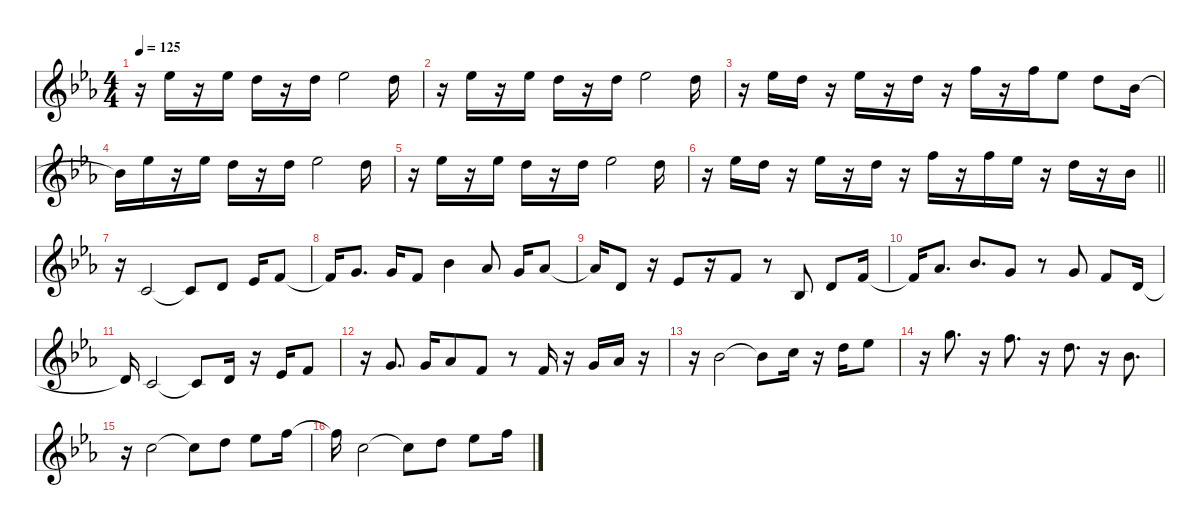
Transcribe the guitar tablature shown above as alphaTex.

\defaultSystemsLayout 4
\hideDynamics
\bracketExtendMode nobrackets
\singleTrackTrackNamePolicy hidden
\multiTrackTrackNamePolicy hidden
\firstSystemTrackNameMode fullname
\firstSystemTrackNameOrientation horizontal
\otherSystemsTrackNameOrientation horizontal
\track ("Accompagnement" "tpt.") {instrument trumpet}
\staff {score}
\tuning (E4 B3 G3 D3 A2 E2)
\ts (4 4)
\beaming (8 2 2 2 2)
\tempo 125
\clef g2
\ks eb
r.16{dy f instrument trumpet} 11.1{acc b}.16 r.16 11.1{acc b}.16 10.1{acc forcenatural}.16 r.16 10.1{acc forcenatural}.16 11.1{acc b}.2 10.1{acc forcenatural}.16 |
r.16 11.1{acc b}.16 r.16 11.1{acc b}.16 10.1{acc forcenatural}.16 r.16 10.1{acc forcenatural}.16 11.1{acc b}.2 10.1{acc forcenatural}.16 |
r.16 11.1{acc b}.16 10.1{acc forcenatural}.16 r.16 11.1{acc b}.16 r.16 10.1{acc forcenatural}.16 r.16 13.1{acc forcenatural}.16 r.16 13.1{acc forcenatural}.16 11.1{acc b}.8 10.1{acc forcenatural}.8 11.2{acc b}.16 |
11.2{t acc b}.16 11.1{acc b}.16 r.16 11.1{acc b}.16 10.1{acc forcenatural}.16 r.16 10.1{acc forcenatural}.16 11.1{acc b}.2 10.1{acc forcenatural}.16 |
r.16 11.1{acc b}.16 r.16 11.1{acc b}.16 10.1{acc forcenatural}.16 r.16 10.1{acc forcenatural}.16 11.1{acc b}.2 10.1{acc forcenatural}.16 |
\barLineRight lightlight
r.16 11.1{acc b}.16 10.1{acc forcenatural}.16 r.16 11.1{acc b}.16 r.16 10.1{acc forcenatural}.16 r.16 13.1{acc forcenatural}.16 r.16 13.1{acc forcenatural}.16 11.1{acc b}.16 r.16 10.1{acc forcenatural}.16 r.16 11.2{acc b}.16 |
r.16 10.4{acc forcenatural}.2 10.4{t acc forcenatural}.8 12.4{acc forcenatural}.8 13.4{acc b}.16 10.3{acc forcenatural}.8 |
10.3{t acc forcenatural}.16 12.3{acc forcenatural}.8{d} 12.3{acc forcenatural}.16 10.3{acc forcenatural}.8 11.2{acc b}.4 9.2{acc b}.8 8.2{acc forcenatural}.16 9.2{acc b}.8 |
9.2{t acc b}.16 7.3{acc forcenatural}.8 r.16 8.3{acc b}.8 r.16 6.2{acc forcenatural}.8 r.8 8.4{acc b}.8 7.3{acc forcenatural}.8 6.2{acc forcenatural}.16 |
6.2{t acc forcenatural}.16 4.1{acc b}.8{d} 6.1{acc b}.8{d} 3.1{acc forcenatural}.8 r.8 3.1{acc forcenatural}.8 1.1{acc forcenatural}.8 3.2{acc forcenatural}.16 |
3.2{t acc forcenatural}.16 1.2{acc forcenatural}.2 1.2{t acc forcenatural}.8 3.2{acc forcenatural}.16 r.16 4.2{acc b}.16 1.1{acc forcenatural}.8 |
r.16 3.1{acc forcenatural}.8{d} 3.1{acc forcenatural}.16 4.1{acc b}.8 1.1{acc forcenatural}.8 r.8 1.1{acc forcenatural}.16 r.16 3.1{acc forcenatural}.16 4.1{acc b}.16 r.16 |
r.16 6.1{acc b}.2 6.1{t acc b}.8 8.1{acc forcenatural}.16 r.16 10.1{acc forcenatural}.16 11.1{acc b}.8 |
r.16 15.1{acc forcenatural}.8{d} r.16 13.1{acc forcenatural}.8{d} r.16 15.2{acc forcenatural}.8{d} r.16 15.3{acc b}.8{d} |
r.16 13.2{acc forcenatural}.2 13.2{t acc forcenatural}.8 15.2{acc forcenatural}.8 16.2{acc b}.8 13.1{acc forcenatural}.16 |
13.1{t acc forcenatural}.16 13.2{acc forcenatural}.2 13.2{t acc forcenatural}.8 10.1{acc forcenatural}.8 11.1{acc b}.8 13.1{acc forcenatural}.16
